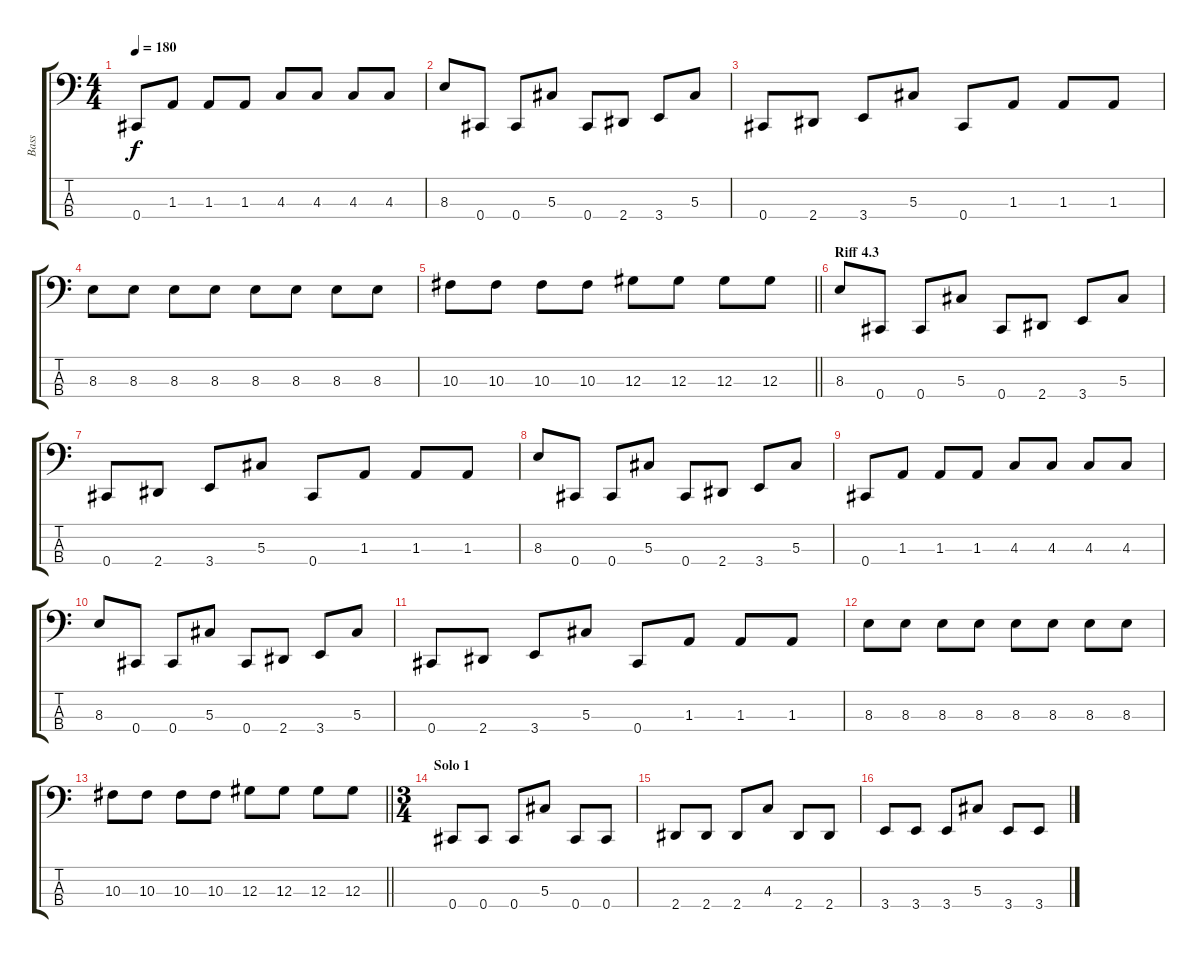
\track ("Bass" "Bass") {instrument electricbassfinger}
\staff {score tabs}
\tuning (Gb2 Db2 Ab1 Db1) {hide}
\ts (4 4)
\tempo 180
\clef f4
\ks c
0.4.8{dy f} 1.3.8 1.3.8 1.3.8 4.3.8 4.3.8 4.3.8 4.3.8 |
8.3.8 0.4.8 0.4.8 5.3.8 0.4.8 2.4.8 3.4.8 5.3.8 |
0.4.8 2.4.8 3.4.8 5.3.8 0.4.8 1.3.8 1.3.8 1.3.8 |
8.3.8 8.3.8 8.3.8 8.3.8 8.3.8 8.3.8 8.3.8 8.3.8 |
\barLineRight lightlight
10.3.8 10.3.8 10.3.8 10.3.8 12.3.8 12.3.8 12.3.8 12.3.8 |
\section ("" "Riff 4.3")
8.3.8 0.4.8 0.4.8 5.3.8 0.4.8 2.4.8 3.4.8 5.3.8 |
0.4.8 2.4.8 3.4.8 5.3.8 0.4.8 1.3.8 1.3.8 1.3.8 |
8.3.8 0.4.8 0.4.8 5.3.8 0.4.8 2.4.8 3.4.8 5.3.8 |
0.4.8 1.3.8 1.3.8 1.3.8 4.3.8 4.3.8 4.3.8 4.3.8 |
8.3.8 0.4.8 0.4.8 5.3.8 0.4.8 2.4.8 3.4.8 5.3.8 |
0.4.8 2.4.8 3.4.8 5.3.8 0.4.8 1.3.8 1.3.8 1.3.8 |
8.3.8 8.3.8 8.3.8 8.3.8 8.3.8 8.3.8 8.3.8 8.3.8 |
\barLineRight lightlight
10.3.8 10.3.8 10.3.8 10.3.8 12.3.8 12.3.8 12.3.8 12.3.8 |
\ts (3 4)
\section ("" "Solo 1")
0.4.8 0.4.8 0.4.8 5.3.8 0.4.8 0.4.8 |
2.4.8 2.4.8 2.4.8 4.3.8 2.4.8 2.4.8 |
3.4.8 3.4.8 3.4.8 5.3.8 3.4.8 3.4.8
